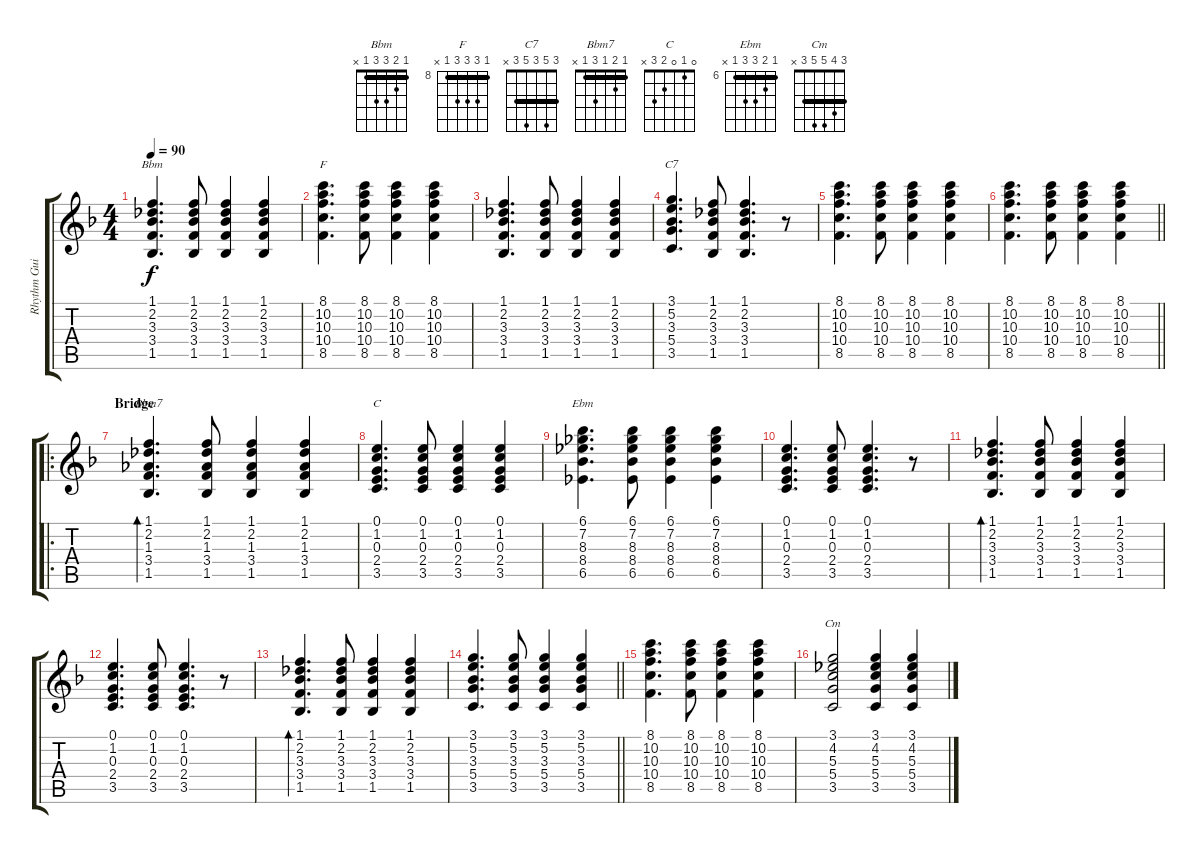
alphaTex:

\track ("Rhythm Guitar" "Rhythm Gui") {instrument acousticguitarnylon}
\staff {score tabs}
\tuning (E4 B3 G3 D3 A2 E2) {hide}
\chord ("Bbm" 1 2 3 3 1 x) {barre 1}
\chord ("F" 8 10 10 10 8 x) {firstfret 8 barre 8}
\chord ("C7" 3 5 3 5 3 x) {barre 3}
\chord ("Bbm7" 1 2 1 3 1 x) {barre 1}
\chord ("C" 0 1 0 2 3 x)
\chord ("Ebm" 6 7 8 8 6 x) {firstfret 6 barre 6}
\chord ("Cm" 3 4 5 5 3 x) {barre 3}
\ts (4 4)
\tempo 90
\clef g2
\ks f
(1.1 2.2 3.3 3.4 1.5).4{d ch "Bbm" dy f} (1.1 2.2 3.3 3.4 1.5).8 (1.1 2.2 3.3 3.4 1.5).4 (1.1 2.2 3.3 3.4 1.5).4 |
(8.1 10.2 10.3 10.4 8.5).4{d ch "F"} (8.1 10.2 10.3 10.4 8.5).8 (8.1 10.2 10.3 10.4 8.5).4 (8.1 10.2 10.3 10.4 8.5).4 |
(1.1 2.2 3.3 3.4 1.5).4{d} (1.1 2.2 3.3 3.4 1.5).8 (1.1 2.2 3.3 3.4 1.5).4 (1.1 2.2 3.3 3.4 1.5).4 |
(3.1 5.2 3.3 5.4 3.5).4{d ch "C7"} (1.1 2.2 3.3 3.4 1.5).8 (1.1 2.2 3.3 3.4 1.5).4{d} r.8 |
(8.1 10.2 10.3 10.4 8.5).4{d} (8.1 10.2 10.3 10.4 8.5).8 (8.1 10.2 10.3 10.4 8.5).4 (8.1 10.2 10.3 10.4 8.5).4 |
\barLineRight lightlight
(8.1 10.2 10.3 10.4 8.5).4{d} (8.1 10.2 10.3 10.4 8.5).8 (8.1 10.2 10.3 10.4 8.5).4 (8.1 10.2 10.3 10.4 8.5).4 |
\ro
\section ("" "Bridge")
(1.1 2.2 1.3 3.4 1.5).4{d bd 60 ch "Bbm7"} (1.1 2.2 1.3 3.4 1.5).8 (1.1 2.2 1.3 3.4 1.5).4 (1.1 2.2 1.3 3.4 1.5).4 |
(0.1 1.2 0.3 2.4 3.5).4{d ch "C"} (0.1 1.2 0.3 2.4 3.5).8 (0.1 1.2 0.3 2.4 3.5).4 (0.1 1.2 0.3 2.4 3.5).4 |
(6.1 7.2 8.3 8.4 6.5).4{d ch "Ebm"} (6.1 7.2 8.3 8.4 6.5).8 (6.1 7.2 8.3 8.4 6.5).4 (6.1 7.2 8.3 8.4 6.5).4 |
(0.1 1.2 0.3 2.4 3.5).4{d} (0.1 1.2 0.3 2.4 3.5).8 (0.1 1.2 0.3 2.4 3.5).4{d} r.8 |
(1.1 2.2 3.3 3.4 1.5).4{d bd 60} (1.1 2.2 3.3 3.4 1.5).8 (1.1 2.2 3.3 3.4 1.5).4 (1.1 2.2 3.3 3.4 1.5).4 |
(0.1 1.2 0.3 2.4 3.5).4{d} (0.1 1.2 0.3 2.4 3.5).8 (0.1 1.2 0.3 2.4 3.5).4{d} r.8 |
(1.1 2.2 3.3 3.4 1.5).4{d bd 60} (1.1 2.2 3.3 3.4 1.5).8 (1.1 2.2 3.3 3.4 1.5).4 (1.1 2.2 3.3 3.4 1.5).4 |
\barLineRight lightlight
(3.1 5.2 3.3 5.4 3.5).4{d} (3.1 5.2 3.3 5.4 3.5).8 (3.1 5.2 3.3 5.4 3.5).4 (3.1 5.2 3.3 5.4 3.5).4 |
(8.1 10.2 10.3 10.4 8.5).4{d} (8.1 10.2 10.3 10.4 8.5).8 (8.1 10.2 10.3 10.4 8.5).4 (8.1 10.2 10.3 10.4 8.5).4 |
(3.1 4.2 5.3 5.4 3.5).2{ch "Cm"} (3.1 4.2 5.3 5.4 3.5).4 (3.1 4.2 5.3 5.4 3.5).4
